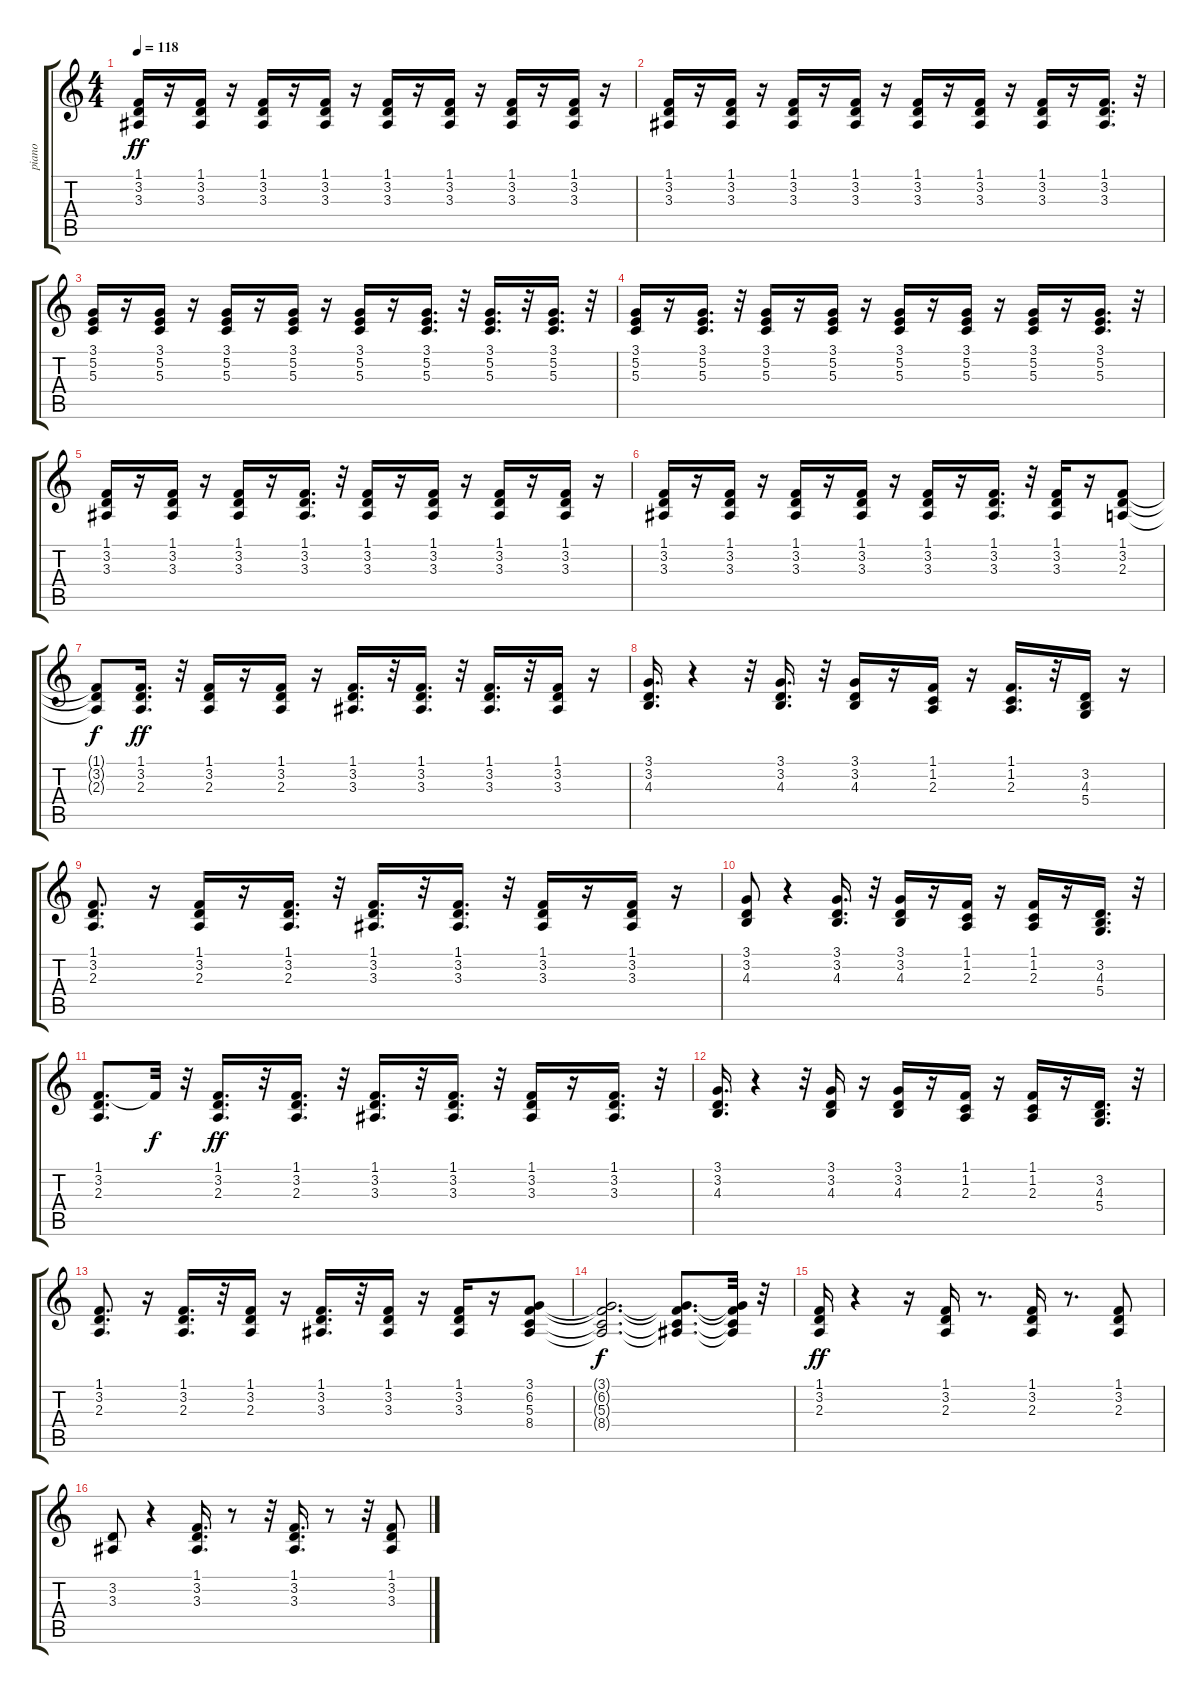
\track ("piano" "piano") {instrument acousticgrandpiano}
\staff {score tabs}
\tuning (E4 B3 G3 D3 A2 E2) {hide}
\ts (4 4)
\tempo 118
\clef g2
\ks c
(1.1 3.2 3.3).16{dy ff} r.16 (1.1 3.2 3.3).16 r.16 (1.1 3.2 3.3).16 r.16 (1.1 3.2 3.3).16 r.16 (1.1 3.2 3.3).16 r.16 (1.1 3.2 3.3).16 r.16 (1.1 3.2 3.3).16 r.16 (1.1 3.2 3.3).16 r.16 |
(1.1 3.2 3.3).16 r.16 (1.1 3.2 3.3).16 r.16 (1.1 3.2 3.3).16 r.16 (1.1 3.2 3.3).16 r.16 (1.1 3.2 3.3).16 r.16 (1.1 3.2 3.3).16 r.16 (1.1 3.2 3.3).16 r.16 (1.1 3.2 3.3).16{d} r.32 |
(3.1 5.2 5.3).16 r.16 (3.1 5.2 5.3).16 r.16 (3.1 5.2 5.3).16 r.16 (3.1 5.2 5.3).16 r.16 (3.1 5.2 5.3).16 r.16 (3.1 5.2 5.3).16{d} r.32 (3.1 5.2 5.3).16{d} r.32 (3.1 5.2 5.3).16{d} r.32 |
(3.1 5.2 5.3).16 r.16 (3.1 5.2 5.3).16{d} r.32 (3.1 5.2 5.3).16 r.16 (3.1 5.2 5.3).16 r.16 (3.1 5.2 5.3).16 r.16 (3.1 5.2 5.3).16 r.16 (3.1 5.2 5.3).16 r.16 (3.1 5.2 5.3).16{d} r.32 |
(1.1 3.2 3.3).16 r.16 (1.1 3.2 3.3).16 r.16 (1.1 3.2 3.3).16 r.16 (1.1 3.2 3.3).16{d} r.32 (1.1 3.2 3.3).16 r.16 (1.1 3.2 3.3).16 r.16 (1.1 3.2 3.3).16 r.16 (1.1 3.2 3.3).16 r.16 |
(1.1 3.2 3.3).16 r.16 (1.1 3.2 3.3).16 r.16 (1.1 3.2 3.3).16 r.16 (1.1 3.2 3.3).16 r.16 (1.1 3.2 3.3).16 r.16 (1.1 3.2 3.3).16{d} r.32 (1.1 3.2 3.3).16 r.16 (1.1 3.2 2.3).8 |
(1.1{t} 3.2{t} 2.3{t}).8{dy f} (1.1 3.2 2.3).16{d dy ff} r.32 (1.1 3.2 2.3).16 r.16 (1.1 3.2 2.3).16 r.16 (1.1 3.2 3.3).16{d} r.32 (1.1 3.2 3.3).16{d} r.32 (1.1 3.2 3.3).16{d} r.32 (1.1 3.2 3.3).16 r.16 |
(3.1 3.2 4.3).16{d} r.4 r.32 (3.1 3.2 4.3).16{d} r.32 (3.1 3.2 4.3).16 r.16 (1.1 1.2 2.3).16 r.16 (1.1 1.2 2.3).16{d} r.32 (3.2 4.3 5.4).16 r.16 |
(1.1 3.2 2.3).8{d} r.16 (1.1 3.2 2.3).16 r.16 (1.1 3.2 2.3).16{d} r.32 (1.1 3.2 3.3).16{d} r.32 (1.1 3.2 3.3).16{d} r.32 (1.1 3.2 3.3).16 r.16 (1.1 3.2 3.3).16 r.16 |
(3.1 3.2 4.3).8 r.4 (3.1 3.2 4.3).16{d} r.32 (3.1 3.2 4.3).16 r.16 (1.1 1.2 2.3).16 r.16 (1.1 1.2 2.3).16 r.16 (3.2 4.3 5.4).16{d} r.32 |
(1.1 3.2 2.3).8{d} 1.1{t}.32{dy f} r.32 (1.1 3.2 2.3).16{d dy ff} r.32 (1.1 3.2 2.3).16{d} r.32 (1.1 3.2 3.3).16{d} r.32 (1.1 3.2 3.3).16{d} r.32 (1.1 3.2 3.3).16 r.16 (1.1 3.2 3.3).16{d} r.32 |
(3.1 3.2 4.3).16{d} r.4 r.32 (3.1 3.2 4.3).16 r.16 (3.1 3.2 4.3).16 r.16 (1.1 1.2 2.3).16 r.16 (1.1 1.2 2.3).16 r.16 (3.2 4.3 5.4).16{d} r.32 |
(1.1 3.2 2.3).8{d} r.16 (1.1 3.2 2.3).16{d} r.32 (1.1 3.2 2.3).16 r.16 (1.1 3.2 3.3).16{d} r.32 (1.1 3.2 3.3).16 r.16 (1.1 3.2 3.3).16 r.16 (3.1 6.2 5.3 8.4).8 |
(3.1{t} 6.2{t} 5.3{t} 8.4{t}).2{d dy f} (3.1{t} 6.2{t} 5.3{t} 8.4{t}).8{d} (3.1{t} 6.2{t} 5.3{t} 8.4{t}).32 r.32 |
(1.1 3.2 2.3).16{dy ff} r.4 r.16 (1.1 3.2 2.3).16 r.8{d} (1.1 3.2 2.3).16 r.8{d} (1.1 3.2 2.3).8 |
(3.2 3.3).8 r.4 (1.1 3.2 3.3).16{d} r.8 r.32 (1.1 3.2 3.3).16{d} r.8 r.32 (1.1 3.2 3.3).8
